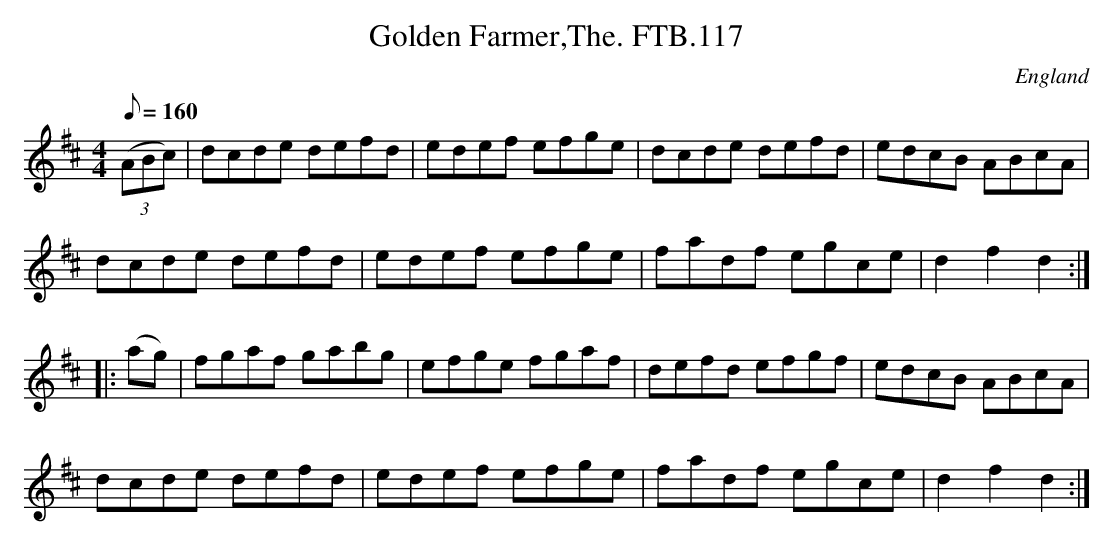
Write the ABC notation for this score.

X:1
T:Golden Farmer,The. FTB.117
M:4/4
L:1/8
Q:160
O:England
K:D major
((3ABc)|dcde defd|edef efge|dcde defd|edcB ABcA|
dcde defd|edef efge|fadf egce|d2f2d2:|
|:(ag)|fgaf gabg|efge fgaf|defd efgf|edcB ABcA|
dcde defd|edef efge|fadf egce|d2f2d2:|
